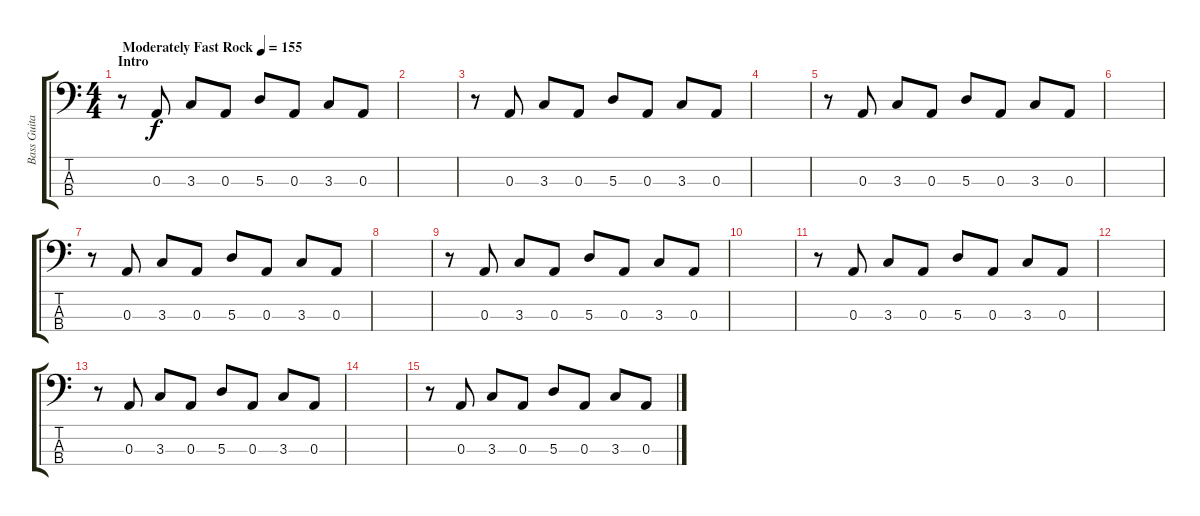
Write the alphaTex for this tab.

\track ("Bass Guitar" "Bass Guita") {instrument electricbassfinger}
\staff {score tabs}
\tuning (G2 D2 A1 E1) {hide}
\ts (4 4)
\section ("" "Intro")
\tempo (155 "Moderately Fast Rock")
\clef f4
\ks c
r.8{dy f instrument electricbassfinger} 0.3.8 3.3.8 0.3.8 5.3.8 0.3.8 3.3.8 0.3.8 |
|
r.8 0.3.8 3.3.8 0.3.8 5.3.8 0.3.8 3.3.8 0.3.8 |
|
r.8 0.3.8 3.3.8 0.3.8 5.3.8 0.3.8 3.3.8 0.3.8 |
|
r.8 0.3.8 3.3.8 0.3.8 5.3.8 0.3.8 3.3.8 0.3.8 |
|
r.8 0.3.8 3.3.8 0.3.8 5.3.8 0.3.8 3.3.8 0.3.8 |
|
r.8 0.3.8 3.3.8 0.3.8 5.3.8 0.3.8 3.3.8 0.3.8 |
|
r.8 0.3.8 3.3.8 0.3.8 5.3.8 0.3.8 3.3.8 0.3.8 |
|
r.8 0.3.8 3.3.8 0.3.8 5.3.8 0.3.8 3.3.8 0.3.8
